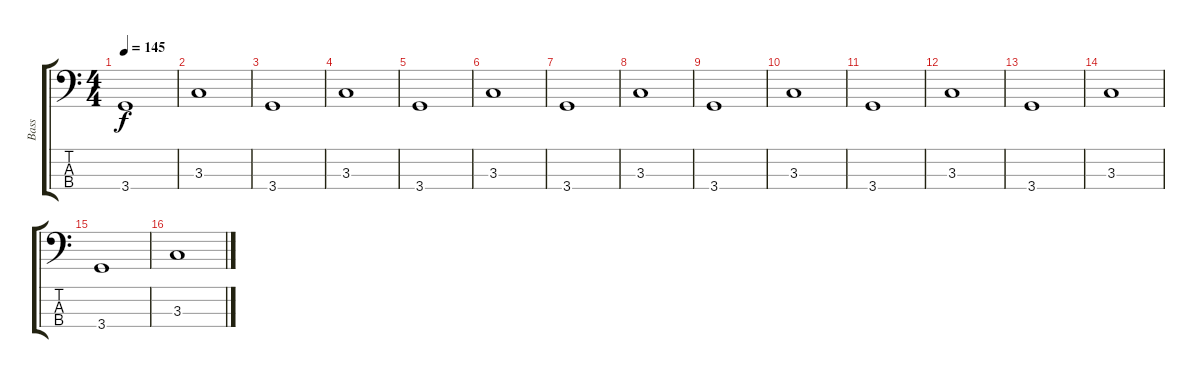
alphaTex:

\track ("Bass" "Bass") {instrument electricbassfinger}
\staff {score tabs}
\tuning (G2 D2 A1 E1) {hide}
\ts (4 4)
\tempo 145
\clef f4
\ks c
3.4.1{dy f} |
3.3.1 |
3.4.1 |
3.3.1 |
3.4.1 |
3.3.1 |
3.4.1 |
3.3.1 |
3.4.1 |
3.3.1 |
3.4.1 |
3.3.1 |
3.4.1 |
3.3.1 |
3.4.1 |
3.3.1
